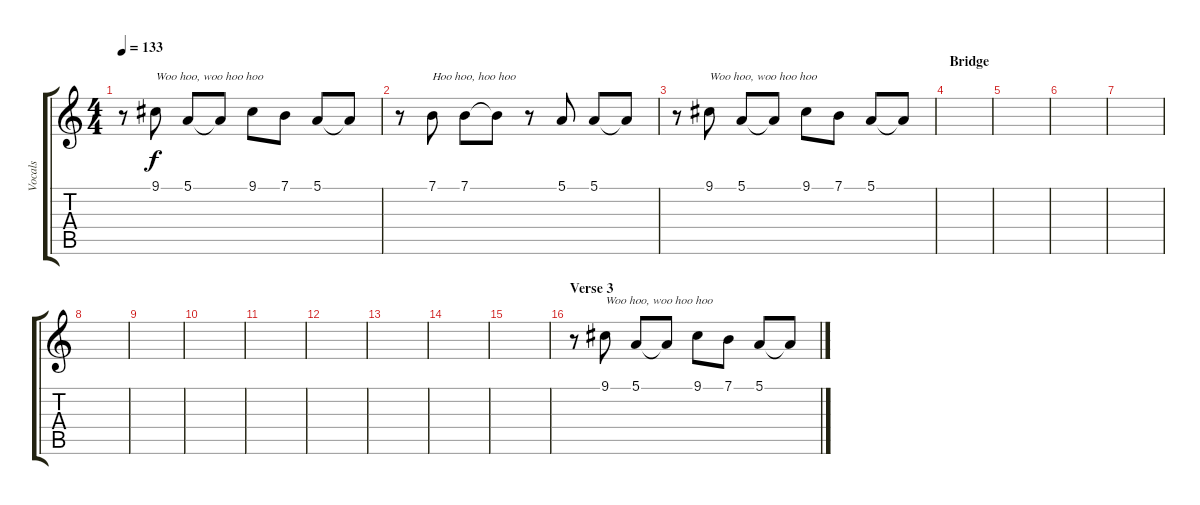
\track ("Vocals" "Vocals") {instrument oboe}
\staff {score tabs}
\tuning (E4 B3 G3 D3 A2 E2) {hide}
\ts (4 4)
\tempo 133
\clef g2
\ks c
r.8{dy f} 9.1.8{txt "Woo hoo, woo hoo hoo"} 5.1.8 5.1{t}.8 9.1.8 7.1.8 5.1.8 5.1{t}.8 |
r.8 7.1.8{txt "Hoo hoo, hoo hoo"} 7.1.8 7.1{t}.8 r.8 5.1.8 5.1.8 5.1{t}.8 |
r.8 9.1.8{txt "Woo hoo, woo hoo hoo"} 5.1.8 5.1{t}.8 9.1.8 7.1.8 5.1.8 5.1{t}.8 |
\section ("" "Bridge")
|
|
|
|
|
|
|
|
|
|
|
|
\section ("" "Verse 3")
r.8 9.1.8{txt "Woo hoo, woo hoo hoo"} 5.1.8 5.1{t}.8 9.1.8 7.1.8 5.1.8 5.1{t}.8
